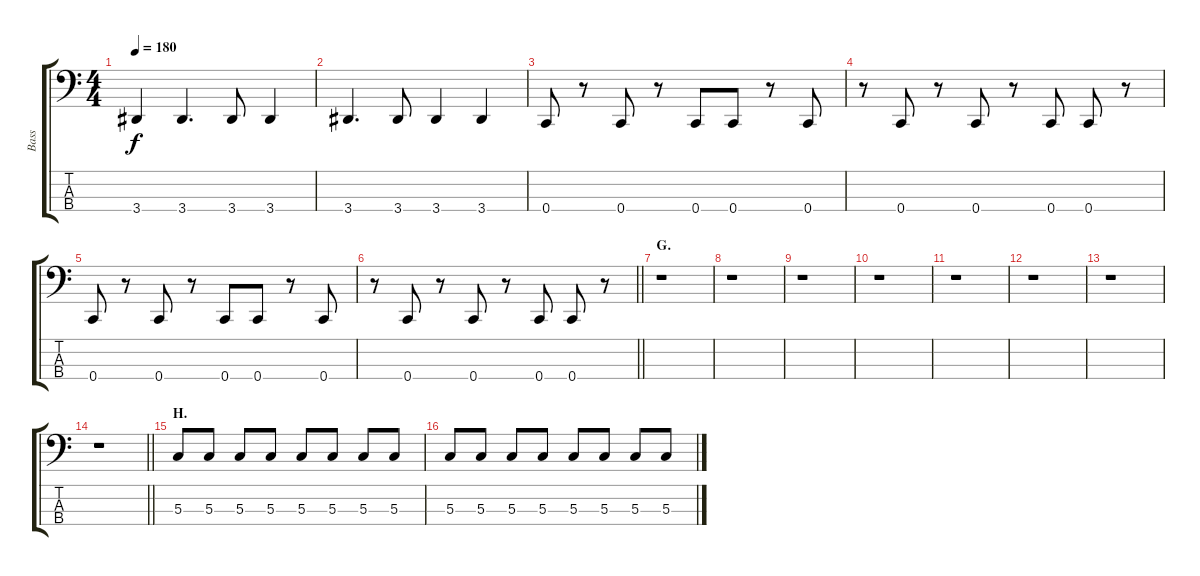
\track ("Bass" "Bass") {instrument electricbasspick}
\staff {score tabs}
\tuning (F2 C2 G1 C1) {hide}
\ts (4 4)
\tempo 180
\clef f4
\ks c
3.4.4{dy f} 3.4.4{d} 3.4.8 3.4.4 |
3.4.4{d} 3.4.8 3.4.4 3.4.4 |
0.4.8 r.8 0.4.8 r.8 0.4.8 0.4.8 r.8 0.4.8 |
r.8 0.4.8 r.8 0.4.8 r.8 0.4.8 0.4.8 r.8 |
0.4.8 r.8 0.4.8 r.8 0.4.8 0.4.8 r.8 0.4.8 |
\barLineRight lightlight
r.8 0.4.8 r.8 0.4.8 r.8 0.4.8 0.4.8 r.8 |
\section ("" "G.")
r.1 |
r.1 |
r.1 |
r.1 |
r.1 |
r.1 |
r.1 |
\barLineRight lightlight
r.1 |
\section ("" "H.")
5.3.8 5.3.8 5.3.8 5.3.8 5.3.8 5.3.8 5.3.8 5.3.8 |
5.3.8 5.3.8 5.3.8 5.3.8 5.3.8 5.3.8 5.3.8 5.3.8
